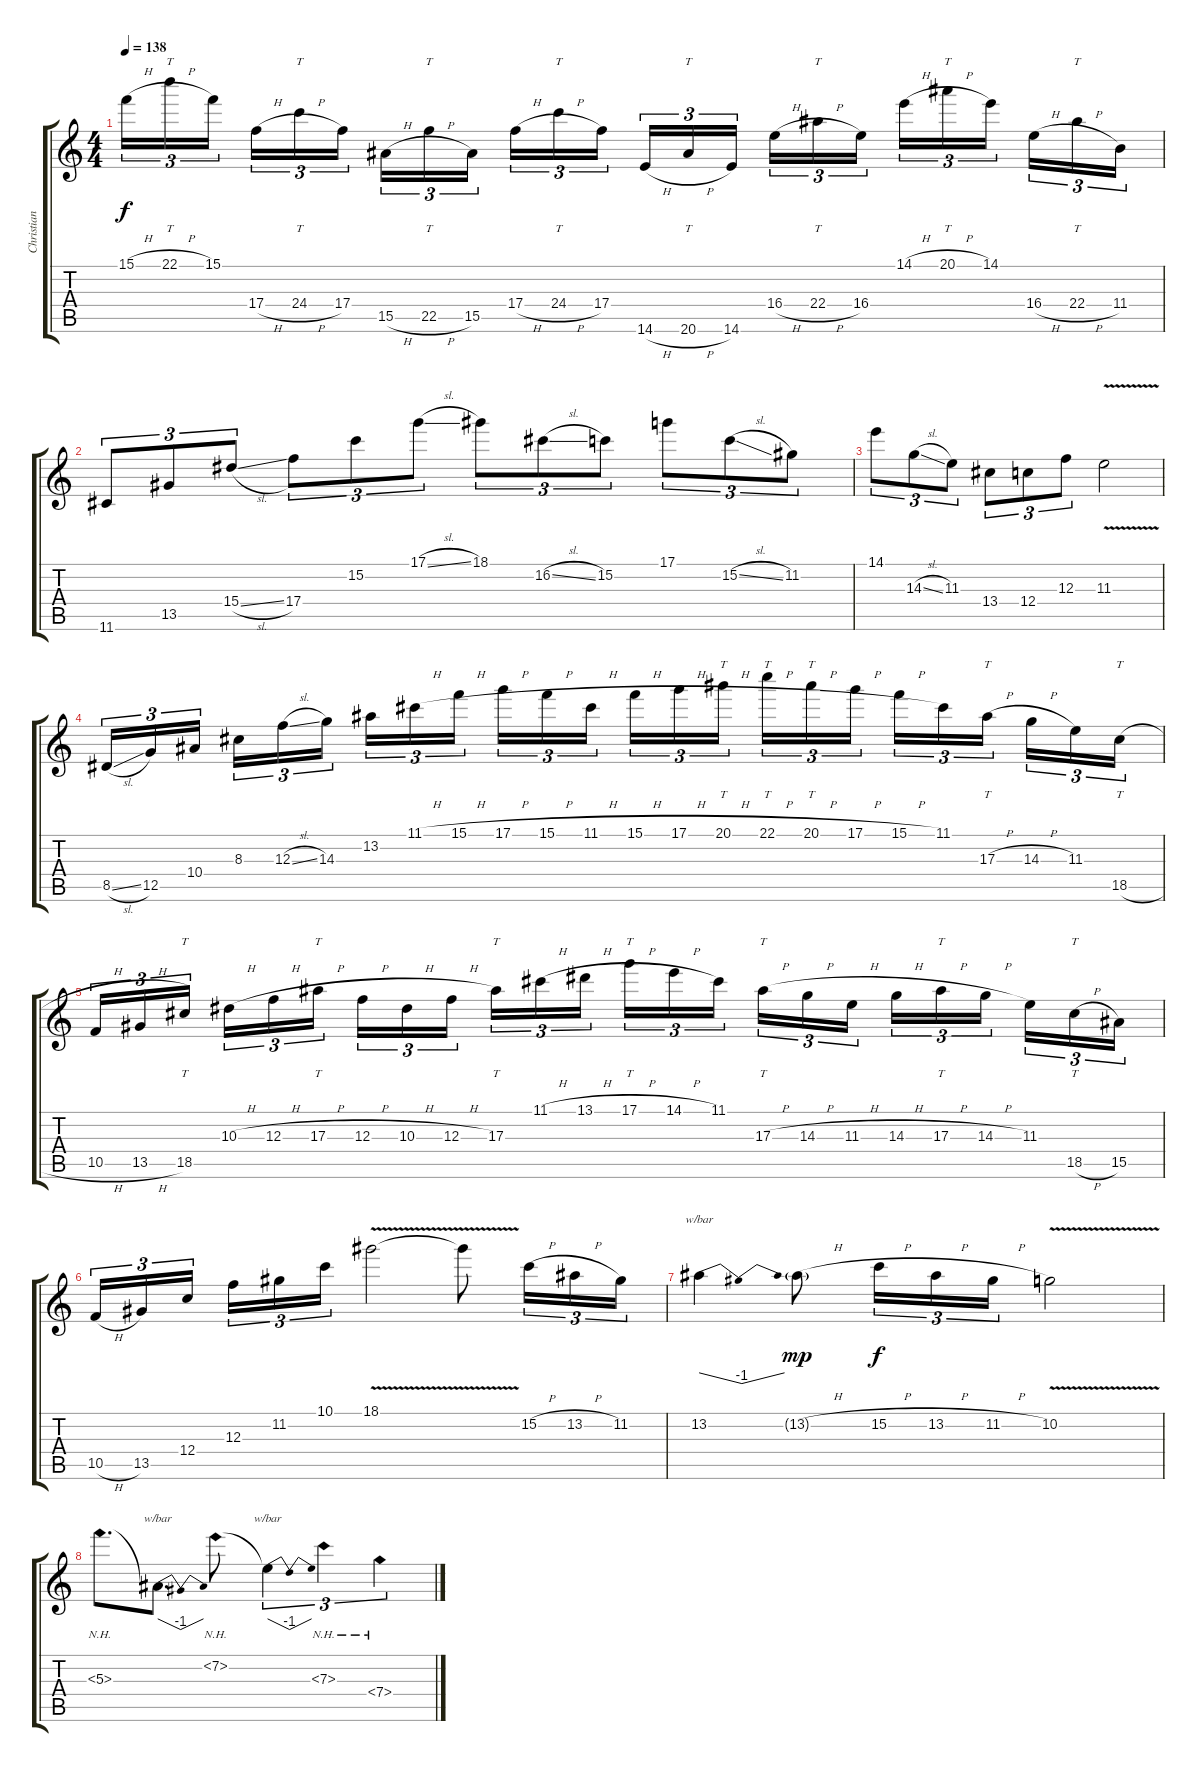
\track ("Christian Muenzner 2" "Christian ") {instrument distortionguitar}
\staff {score tabs}
\tuning (D4 A3 F3 C3 G2 D2) {hide}
\ts (4 4)
\tempo 138
\clef g2
\ks c
15.1{h}.16{tu (3 2) dy f} 22.1{h}.16{tt tu (3 2)} 15.1.16{tu (3 2) beam splitsecondary} 17.4{h}.16{tu (3 2)} 24.4{h}.16{tt tu (3 2)} 17.4.16{tu (3 2)} 15.5{h}.16{tu (3 2)} 22.5{h}.16{tt tu (3 2)} 15.5.16{tu (3 2) beam splitsecondary} 17.4{h}.16{tu (3 2)} 24.4{h}.16{tt tu (3 2)} 17.4.16{tu (3 2)} 14.6{h}.16{tu (3 2)} 20.6{h}.16{tt tu (3 2)} 14.6.16{tu (3 2) beam splitsecondary} 16.4{h}.16{tu (3 2)} 22.4{h}.16{tt tu (3 2)} 16.4.16{tu (3 2)} 14.1{h}.16{tu (3 2)} 20.1{h}.16{tt tu (3 2)} 14.1.16{tu (3 2) beam splitsecondary} 16.4{h}.16{tu (3 2)} 22.4{h}.16{tt tu (3 2)} 11.4.16{tu (3 2)} |
11.6.8{tu (3 2)} 13.5.8{tu (3 2)} 15.4{sl}.8{tu (3 2)} 17.4.8{tu (3 2)} 15.2.8{tu (3 2)} 17.1{sl}.8{tu (3 2)} 18.1.8{tu (3 2)} 16.2{sl}.8{tu (3 2)} 15.2.8{tu (3 2)} 17.1.8{tu (3 2)} 15.2{sl}.8{tu (3 2)} 11.2.8{tu (3 2)} |
14.1.8{tu (3 2)} 14.3{sl}.8{tu (3 2)} 11.3.8{tu (3 2)} 13.4.8{tu (3 2)} 12.4.8{tu (3 2)} 12.3.8{tu (3 2)} 11.3{v}.2 |
8.5{sl}.16{tu (3 2)} 12.5.16{tu (3 2)} 10.4.16{tu (3 2) beam splitsecondary} 8.3.16{tu (3 2)} 12.3{sl}.16{tu (3 2)} 14.3.16{tu (3 2)} 13.2.16{tu (3 2)} 11.1{h}.16{tu (3 2)} 15.1{h}.16{tu (3 2) beam splitsecondary} 17.1{h}.16{tu (3 2)} 15.1{h}.16{tu (3 2)} 11.1{h}.16{tu (3 2)} 15.1{h}.16{tu (3 2)} 17.1{h}.16{tu (3 2)} 20.1{h}.16{tt tu (3 2) beam splitsecondary} 22.1{h}.16{tt tu (3 2)} 20.1{h}.16{tt tu (3 2)} 17.1{h}.16{tu (3 2)} 15.1{h}.16{tu (3 2)} 11.1.16{tu (3 2)} 17.3{h}.16{tt tu (3 2) beam splitsecondary} 14.3{h}.16{tu (3 2)} 11.3.16{tu (3 2)} 18.5{h}.16{tt tu (3 2)} |
10.5{h}.16{tu (3 2)} 13.5{h}.16{tu (3 2)} 18.5.16{tt tu (3 2) beam splitsecondary} 10.3{h}.16{tu (3 2)} 12.3{h}.16{tu (3 2)} 17.3{h}.16{tt tu (3 2)} 12.3{h}.16{tu (3 2)} 10.3{h}.16{tu (3 2)} 12.3{h}.16{tu (3 2) beam splitsecondary} 17.3.16{tt tu (3 2)} 11.1{h}.16{tu (3 2)} 13.1{h}.16{tu (3 2)} 17.1{h}.16{tt tu (3 2)} 14.1{h}.16{tu (3 2)} 11.1.16{tu (3 2) beam splitsecondary} 17.3{h}.16{tt tu (3 2)} 14.3{h}.16{tu (3 2)} 11.3{h}.16{tu (3 2)} 14.3{h}.16{tu (3 2)} 17.3{h}.16{tt tu (3 2)} 14.3{h}.16{tu (3 2) beam splitsecondary} 11.3.16{tu (3 2)} 18.5{h}.16{tt tu (3 2)} 15.5.16{tu (3 2)} |
10.5{h}.16{tu (3 2)} 13.5.16{tu (3 2)} 12.4.16{tu (3 2) beam splitsecondary} 12.3.16{tu (3 2)} 11.2.16{tu (3 2)} 10.1.16{tu (3 2)} 18.1{v}.2 18.1{t}.8 15.2{h}.16{tu (3 2)} 13.2{h}.16{tu (3 2)} 11.2.16{tu (3 2)} |
13.2.4{tbe (dip default 0 0 30 -4 60 0)} 13.2{h g}.8{dy mp} 15.2{h}.16{tu (3 2) dy f} 13.2{h}.16{tu (3 2)} 11.2{h}.16{tu (3 2)} 10.2{v}.2 |
5.3{nh}.8{d} 5.3{t}.8{d tbe (dip default 0 0 30 -4 60 0)} 7.2{nh}.8 7.2{t}.4{tu (3 2) tbe (dip default 0 0 30 -4 60 0)} 7.3{nh}.4{tu (3 2)} 7.4{nh}.4{tu (3 2)}
